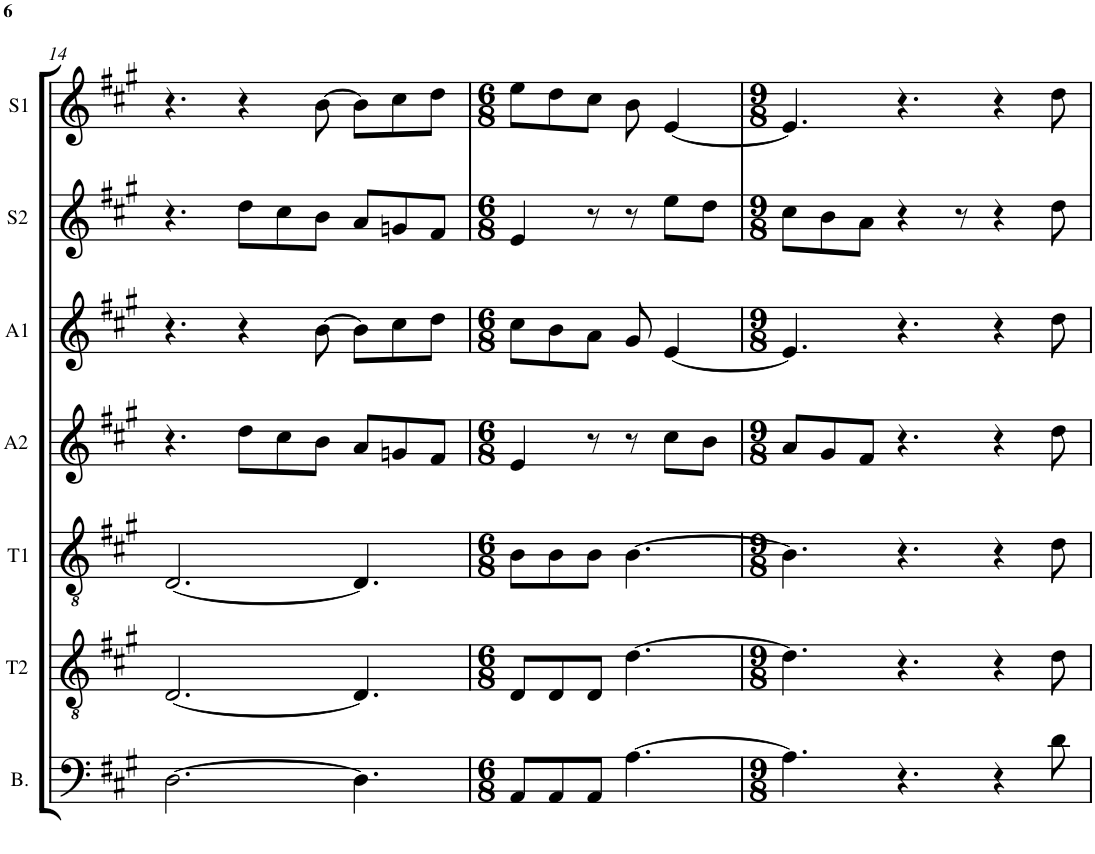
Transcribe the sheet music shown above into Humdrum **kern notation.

**kern	**kern	**kern	**kern	**kern	**kern	**kern
*part7	*part6	*part5	*part4	*part3	*part2	*part1
*staff7	*staff6	*staff5	*staff4	*staff3	*staff2	*staff1
*I"Bass	*I"Ten. 2	*I"Ten. 1	*I"Alto 2	*I"Alto 1	*I"Sop. 2	*I"Sop. 1
*I'B.	*I'T2	*I'T1	*I'A2	*I'A1	*I'S2	*I'S1
!!LO:PB:g=z
*clefF4	*clefGv2	*clefGv2	*clefG2	*clefG2	*clefG2	*clefG2
*k[f#c#g#]	*k[f#c#g#]	*k[f#c#g#]	*k[f#c#g#]	*k[f#c#g#]	*k[f#c#g#]	*k[f#c#g#]
*A:	*A:	*A:	*A:	*A:	*A:	*A:
*M9/8	*M9/8	*M9/8	*M9/8	*M9/8	*M9/8	*M9/8
=14	=14	=14	=14	=14	=14	=14
[2.D\	[2.D/	[2.D/	4.r	4.r	4.r	4.r
.	.	.	8dd\L	4r	8dd\L	4r
.	.	.	8cc#\	.	8cc#\	.
.	.	.	8b\J	[8b\	8b\J	[8b\
4.D\]	4.D/]	4.D/]	8a/L	8b\L]	8a/L	8b\L]
.	.	.	8gn/	8cc#\	8gn/	8cc#\
.	.	.	8f#/J	8dd\J	8f#/J	8dd\J
=15	=15	=15	=15	=15	=15	=15
*M6/8	*M6/8	*M6/8	*M6/8	*M6/8	*M6/8	*M6/8
8AA/L	8D/L	8B\L	4e/	8cc#\L	4e/	8ee\L
8AA/	8D/	8B\	.	8b\	.	8dd\
8AA/J	8D/J	8B\J	8r	8a\J	8r	8cc#\J
[4.A\	[4.d\	[4.B\	8r	8g#/	8r	8b\
.	.	.	8cc#\L	[4e/	8ee\L	[4e/
.	.	.	8b\J	.	8dd\J	.
=16	=16	=16	=16	=16	=16	=16
*M9/8	*M9/8	*M9/8	*M9/8	*M9/8	*M9/8	*M9/8
4.A\]	4.d\]	4.B\]	8a/L	4.e/]	8cc#\L	4.e/]
.	.	.	8g#/	.	8b\	.
.	.	.	8f#/J	.	8a\J	.
4.r	4.r	4.r	4.r	4.r	4r	4.r
.	.	.	.	.	8r	.
4r	4r	4r	4r	4r	4r	4r
8d\	8d\	8d\	8dd\	8dd\	8dd\	8dd\
=	=	=	=	=	=	=
*-	*-	*-	*-	*-	*-	*-
